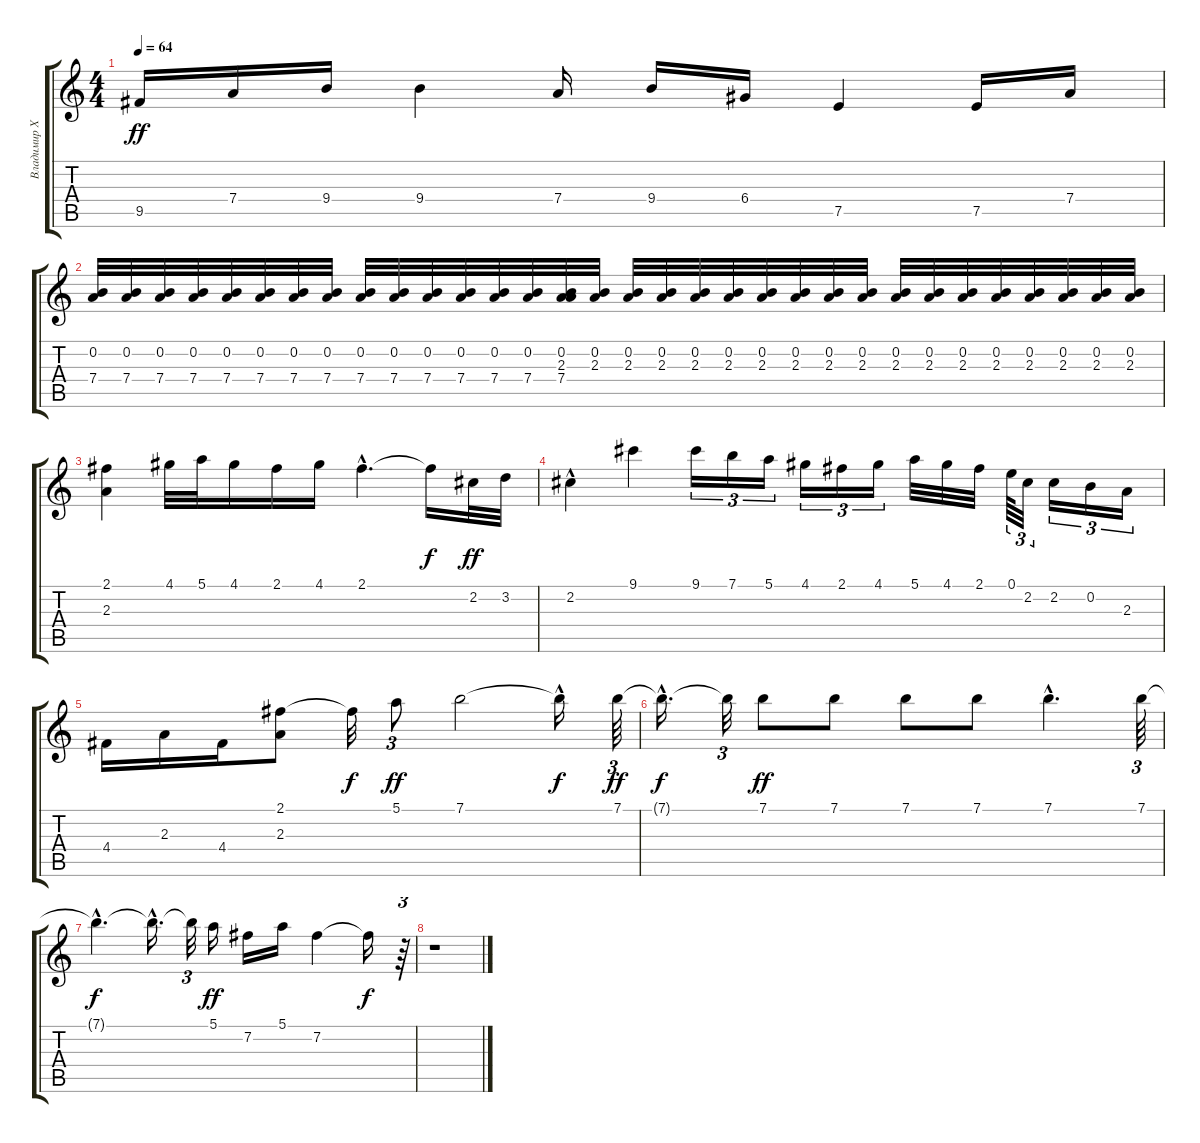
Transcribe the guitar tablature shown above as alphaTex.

\track ("Владимир Холстинин" "Владимир Х") {instrument overdrivenguitar}
\staff {score tabs}
\tuning (E4 B3 G3 D3 A2 E2) {hide}
\ts (4 4)
\tempo 64
\clef g2
\ks c
9.5.16{dy ff} 7.4.16 9.4.16 9.4.4 7.4.16 9.4.16 6.4.16 7.5.4 7.5.16 7.4.16 |
(0.2 7.4).32 (0.2 7.4).32 (0.2 7.4).32 (0.2 7.4).32 (0.2 7.4).32 (0.2 7.4).32 (0.2 7.4).32 (0.2 7.4).32 (0.2 7.4).32 (0.2 7.4).32 (0.2 7.4).32 (0.2 7.4).32 (0.2 7.4).32 (0.2 7.4).32 (0.2 2.3 7.4).32 (0.2 2.3).32 (0.2 2.3).32 (0.2 2.3).32 (0.2 2.3).32 (0.2 2.3).32 (0.2 2.3).32 (0.2 2.3).32 (0.2 2.3).32 (0.2 2.3).32 (0.2 2.3).32 (0.2 2.3).32 (0.2 2.3).32 (0.2 2.3).32 (0.2 2.3).32 (0.2 2.3).32 (0.2 2.3).32 (0.2 2.3).32 |
(2.1 2.3).4 4.1.32 5.1.32 4.1.16 2.1.16 4.1.16 2.1{hac}.4{d} 2.1{t}.16{dy f} 2.2.32{dy ff} 3.2.32 |
2.2{hac}.4 9.1.4 9.1.16{tu (3 2)} 7.1.16{tu (3 2)} 5.1.16{tu (3 2)} 4.1.16{tu (3 2)} 2.1.16{tu (3 2)} 4.1.16{tu (3 2)} 5.1.32 4.1.32 2.1.32 0.1.64{tu (3 2)} 2.2.32{tu (3 2)} 2.2.16{tu (3 2)} 0.2.16{tu (3 2)} 2.3.16{tu (3 2)} |
4.4.16 2.3.16 4.4.16 (2.1 2.3).8 2.1{t}.32{dy f} 5.1.8{tu (3 2) dy ff} 7.1.2 7.1{hac t}.16{dy f} 7.1.64{tu (3 2) dy ff} |
7.1{hac t}.16{d dy f} 7.1{t}.32{tu (3 2)} 7.1.8{dy ff} 7.1.8 7.1.8 7.1.8 7.1{hac}.4{d} 7.1.64{tu (3 2)} |
7.1{hac t}.4{d dy f} 7.1{hac t}.16{d} 7.1{t}.32{tu (3 2)} 5.1.16{dy ff} 7.2.16 5.1.16 7.2.4 7.2{t}.16{dy f} r.64{tu (3 2)} |
r.1
